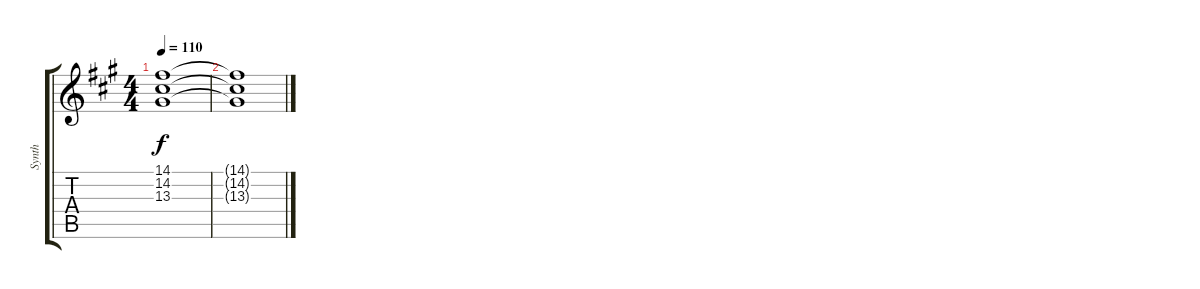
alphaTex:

\track ("Synth" "Synth") {instrument stringensemble1}
\staff {score tabs}
\tuning (E4 B3 G3 D3 A2 E2) {hide}
\ts (4 4)
\tempo 110
\clef g2
\ks a
(14.1 14.2 13.3).1{dy f} |
(14.1{t} 14.2{t} 13.3{t}).1{volume 0}
